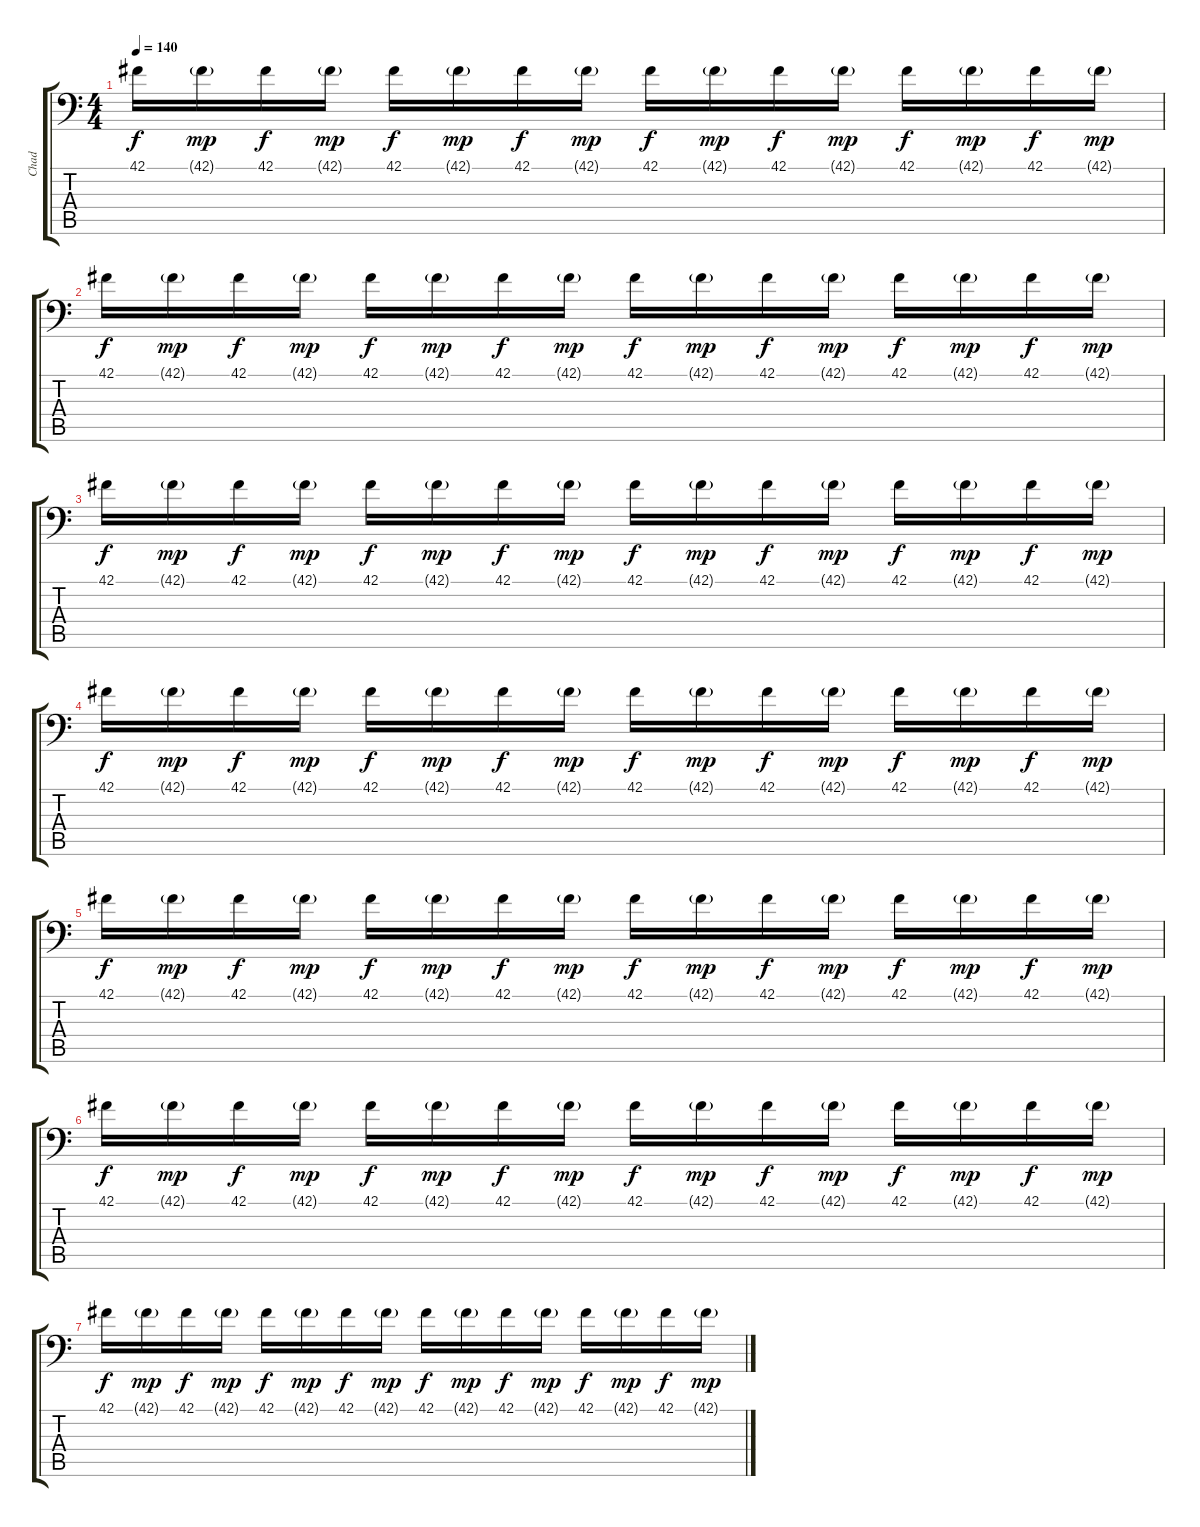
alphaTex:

\track ("Chad" "Chad") {instrument acousticgrandpiano}
\staff {score tabs}
\tuning (C-1 C-1 C-1 C-1 C-1 C-1) {hide}
\ts (4 4)
\tempo 140
\clef f4
\ks c
42.1.16{dy f} 42.1{g}.16{dy mp} 42.1.16{dy f} 42.1{g}.16{dy mp} 42.1.16{dy f} 42.1{g}.16{dy mp} 42.1.16{dy f} 42.1{g}.16{dy mp} 42.1.16{dy f} 42.1{g}.16{dy mp} 42.1.16{dy f} 42.1{g}.16{dy mp} 42.1.16{dy f} 42.1{g}.16{dy mp} 42.1.16{dy f} 42.1{g}.16{dy mp} |
42.1.16{dy f} 42.1{g}.16{dy mp} 42.1.16{dy f} 42.1{g}.16{dy mp} 42.1.16{dy f} 42.1{g}.16{dy mp} 42.1.16{dy f} 42.1{g}.16{dy mp} 42.1.16{dy f} 42.1{g}.16{dy mp} 42.1.16{dy f} 42.1{g}.16{dy mp} 42.1.16{dy f} 42.1{g}.16{dy mp} 42.1.16{dy f} 42.1{g}.16{dy mp} |
42.1.16{dy f} 42.1{g}.16{dy mp} 42.1.16{dy f} 42.1{g}.16{dy mp} 42.1.16{dy f} 42.1{g}.16{dy mp} 42.1.16{dy f} 42.1{g}.16{dy mp} 42.1.16{dy f} 42.1{g}.16{dy mp} 42.1.16{dy f} 42.1{g}.16{dy mp} 42.1.16{dy f} 42.1{g}.16{dy mp} 42.1.16{dy f} 42.1{g}.16{dy mp} |
42.1.16{dy f} 42.1{g}.16{dy mp} 42.1.16{dy f} 42.1{g}.16{dy mp} 42.1.16{dy f} 42.1{g}.16{dy mp} 42.1.16{dy f} 42.1{g}.16{dy mp} 42.1.16{dy f} 42.1{g}.16{dy mp} 42.1.16{dy f} 42.1{g}.16{dy mp} 42.1.16{dy f} 42.1{g}.16{dy mp} 42.1.16{dy f} 42.1{g}.16{dy mp} |
42.1.16{dy f} 42.1{g}.16{dy mp} 42.1.16{dy f} 42.1{g}.16{dy mp} 42.1.16{dy f} 42.1{g}.16{dy mp} 42.1.16{dy f} 42.1{g}.16{dy mp} 42.1.16{dy f} 42.1{g}.16{dy mp} 42.1.16{dy f} 42.1{g}.16{dy mp} 42.1.16{dy f} 42.1{g}.16{dy mp} 42.1.16{dy f} 42.1{g}.16{dy mp} |
42.1.16{dy f} 42.1{g}.16{dy mp} 42.1.16{dy f} 42.1{g}.16{dy mp} 42.1.16{dy f} 42.1{g}.16{dy mp} 42.1.16{dy f} 42.1{g}.16{dy mp} 42.1.16{dy f} 42.1{g}.16{dy mp} 42.1.16{dy f} 42.1{g}.16{dy mp} 42.1.16{dy f} 42.1{g}.16{dy mp} 42.1.16{dy f} 42.1{g}.16{dy mp} |
42.1.16{dy f} 42.1{g}.16{dy mp} 42.1.16{dy f} 42.1{g}.16{dy mp} 42.1.16{dy f} 42.1{g}.16{dy mp} 42.1.16{dy f} 42.1{g}.16{dy mp} 42.1.16{dy f} 42.1{g}.16{dy mp} 42.1.16{dy f} 42.1{g}.16{dy mp} 42.1.16{dy f} 42.1{g}.16{dy mp} 42.1.16{dy f} 42.1{g}.16{dy mp}
